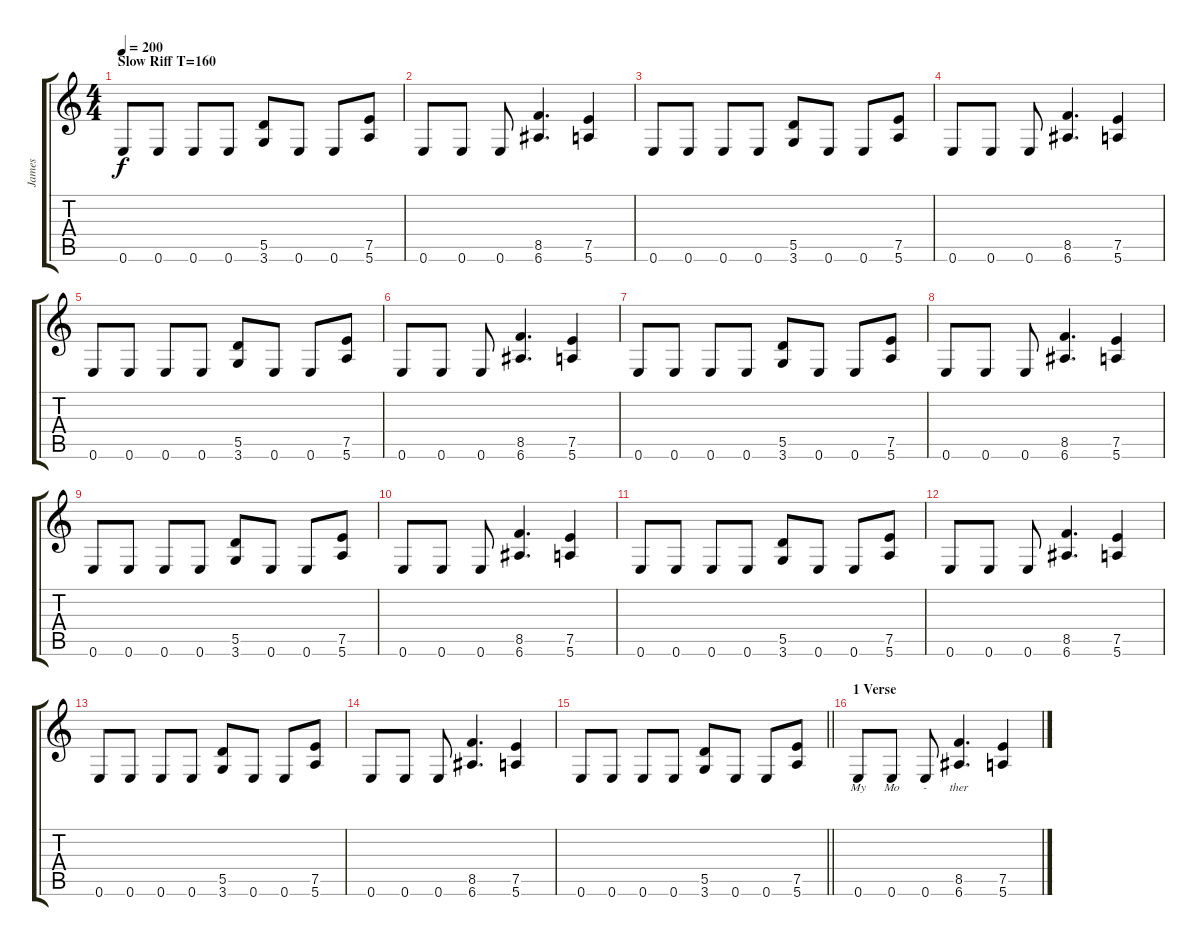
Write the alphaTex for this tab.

\track ("James" "James") {instrument distortionguitar}
\staff {score tabs}
\tuning (E4 B3 G3 D3 A2 E2) {hide}
\ts (4 4)
\section ("" "Slow Riff T=160")
\tempo 200
\clef g2
\ks c
0.6.8{dy f} 0.6.8 0.6.8 0.6.8 (5.5 3.6).8 0.6.8 0.6.8 (7.5 5.6).8 |
0.6.8 0.6.8 0.6.8 (8.5 6.6).4{d} (7.5 5.6).4 |
0.6.8 0.6.8 0.6.8 0.6.8 (5.5 3.6).8 0.6.8 0.6.8 (7.5 5.6).8 |
0.6.8 0.6.8 0.6.8 (8.5 6.6).4{d} (7.5 5.6).4 |
0.6.8 0.6.8 0.6.8 0.6.8 (5.5 3.6).8 0.6.8 0.6.8 (7.5 5.6).8 |
0.6.8 0.6.8 0.6.8 (8.5 6.6).4{d} (7.5 5.6).4 |
0.6.8 0.6.8 0.6.8 0.6.8 (5.5 3.6).8 0.6.8 0.6.8 (7.5 5.6).8 |
0.6.8 0.6.8 0.6.8 (8.5 6.6).4{d} (7.5 5.6).4 |
0.6.8 0.6.8 0.6.8 0.6.8 (5.5 3.6).8 0.6.8 0.6.8 (7.5 5.6).8 |
0.6.8 0.6.8 0.6.8 (8.5 6.6).4{d} (7.5 5.6).4 |
0.6.8 0.6.8 0.6.8 0.6.8 (5.5 3.6).8 0.6.8 0.6.8 (7.5 5.6).8 |
0.6.8 0.6.8 0.6.8 (8.5 6.6).4{d} (7.5 5.6).4 |
0.6.8 0.6.8 0.6.8 0.6.8 (5.5 3.6).8 0.6.8 0.6.8 (7.5 5.6).8 |
0.6.8 0.6.8 0.6.8 (8.5 6.6).4{d} (7.5 5.6).4 |
\barLineRight lightlight
0.6.8 0.6.8 0.6.8 0.6.8 (5.5 3.6).8 0.6.8 0.6.8 (7.5 5.6).8 |
\section ("" "1 Verse")
0.6.8{lyrics (0 "My") lyrics (1 "") lyrics (2 "") lyrics (3 "") lyrics (4 "")} 0.6.8{lyrics (0 "Mo") lyrics (1 "") lyrics (2 "") lyrics (3 "") lyrics (4 "")} 0.6.8{lyrics (0 "-") lyrics (1 "") lyrics (2 "") lyrics (3 "") lyrics (4 "")} (8.5 6.6).4{d lyrics (0 "ther") lyrics (1 "") lyrics (2 "") lyrics (3 "") lyrics (4 "")} (7.5 5.6).4
